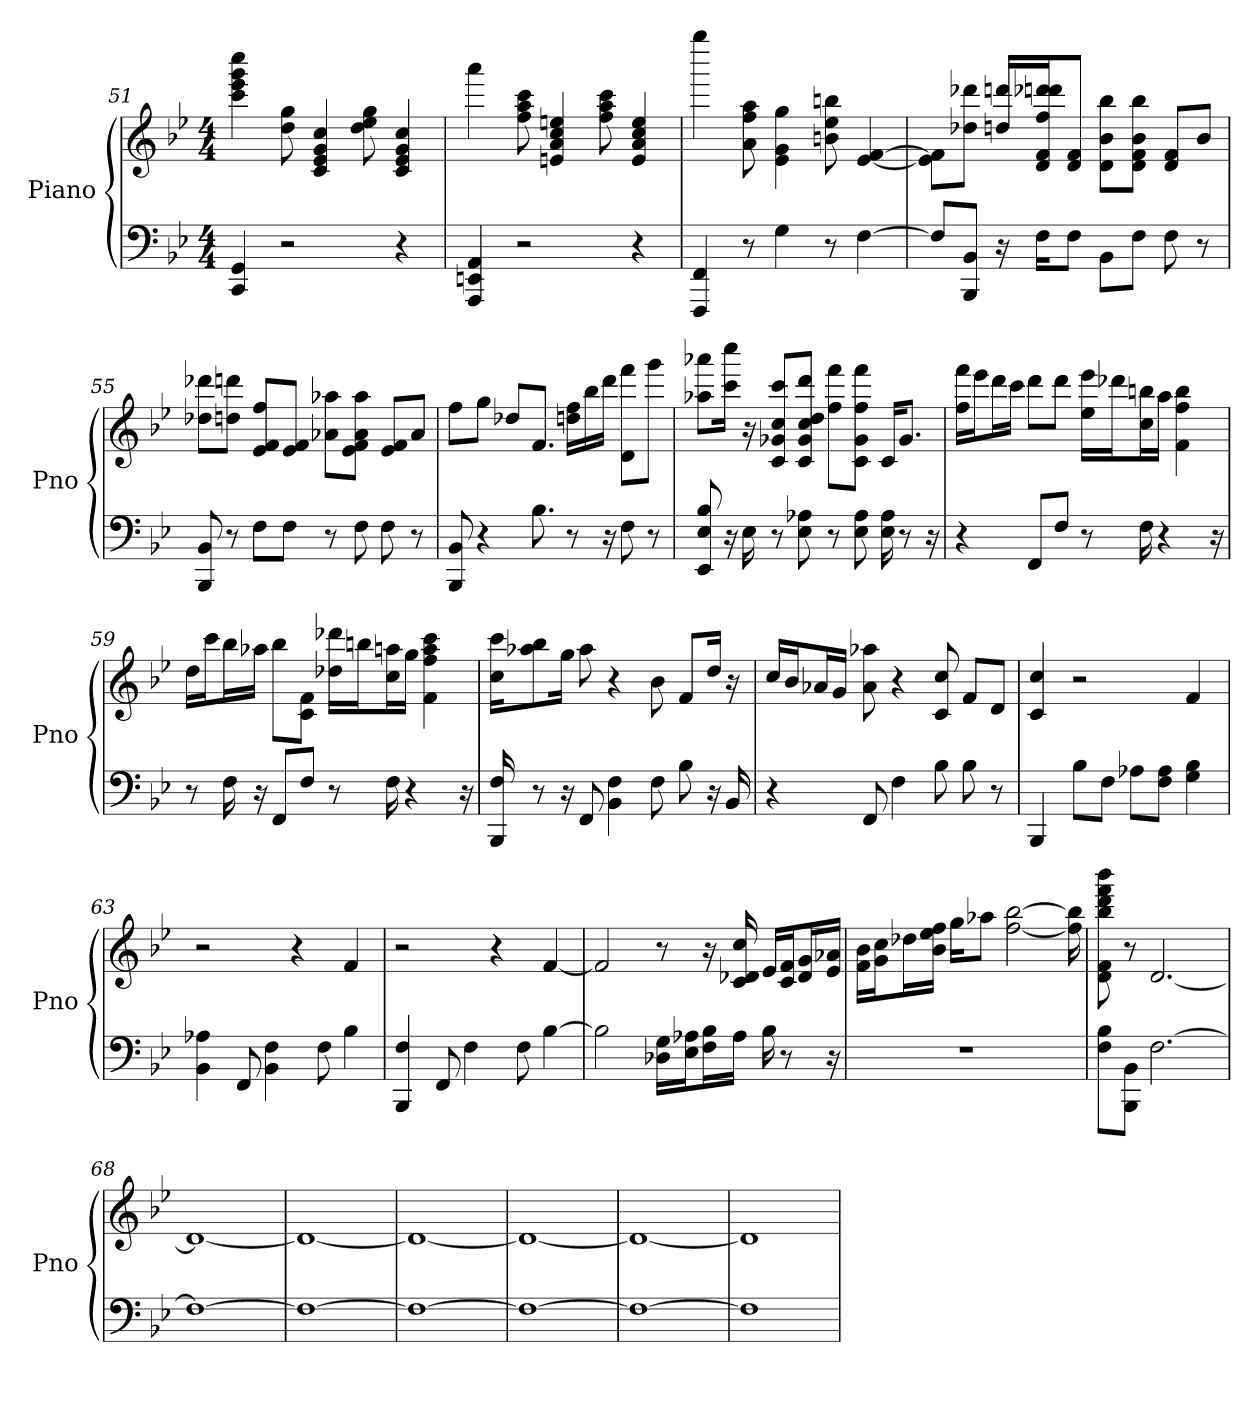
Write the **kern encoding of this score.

**kern	**kern
*part1	*part1
*staff2	*staff1
*I"Piano	*
*I'Pno	*
*clefF4	*clefG2
*k[b-e-]	*k[b-e-]
*B-:	*B-:
*M4/4	*M4/4
=51	=51
4GG 4CC	4ggg 4eee- 4ccc 4cccc
2r	8gg 8dd
.	4g 4e- 4cc 4c
.	8gg 8ee- 8dd
4r	4cc 4c 4g 4e-
=52	=52
4EE 4AAA 4AA	4aaa
2r	8aa 8ccc 8ff
.	4e 4ee 4a 4cc
.	8aa 8ccc 8ff
4r	4ee 4e 4cc 4a
=53	=53
4FFF 4FF	4gggg
8r	8ff 8aa 8a
4G	4e- 4gg 4g
8r	8bb 8ee- 8b
[4F	[4e- [4f
=54	=54
8F/L]	8e-]\ 8f]\L
8BB-/ 8BBB-/J	8dd-\ 8ddd-\J
16r	16dd/ 16ddd/LL
16F\KL	16ddd-/ 16ff/ 16d/ 16ddd/ 16f/J
8F\J	8d/ 8f/J
8BB-\L	8b-\ 8bb-\ 8d\L
8F\J	8d\ 8bb-\ 8f\ 8b-\J
8F	8f/ 8d/L
8r	8b-/J
=55	=55
8BB- 8BBB-	8ddd-\ 8dd-\L
8r	8ddd\ 8dd\J
8F\L	8f/ 8ff/ 8e-/L
8F\J	8e-/ 8f/J
8r	8aa-\ 8a-\L
8F	8f\ 8aa-\ 8a-\ 8e-\J
8F	8e-/ 8f/L
8r	8a-/J
=56	=56
8BBB- 8BB-	8ff\L
4r	8gg\J
.	8dd-/L
8.B-	8.f/J
8r	16dd\ 16ff\LL
.	16bb-\
16r	16ddd\JJ
8F	8fff\ 8d\L
8r	8ggg\J
=57	=57
8EE- 8B- 8E-	8aaa-\ 8aa-\L
16r	16ccc\ 16cccc\Jk
16E-	16r
8r	8c/ 8ccc/ 8g-/ 8cc/L
8A- 8E-	8g-/ 8ddd/ 8c/ 8dd/ 8cc/J
8r	8fff\ 8ff\L
8E- 8A-	8fff\ 8ff\ 8g-\ 8c\J
16E- 16A-	16c/KL
8r	8.g-/J
16r	.
=58	=58
4r	16fff\ 16ff\LL
.	16eee-\J
.	16ddd\L
.	16ccc\JJ
8FF/L	8ddd\L
8F/J	8ddd\J
8r	16eee-\ 16ee-\LL
.	16ddd-\J
16F	16cc\ 16bb\L
4r	16aa\JJ
.	4ff 4f 4bb
16r	.
=59	=59
8r	16dd\LL
.	16ccc\J
16F	16bb-\L
16r	16aa-\JJ
8FF/L	8bb-\L
8F/J	8c\ 8f\J
8r	16dd-\ 16ddd-\LL
.	16bb\J
16F	16aa\ 16cc\L
4r	16gg\JJ
.	4ccc 4aa 4f 4ff
16r	.
=60	=60
16BBB- 16F	16cc\ 16ccc\KL
8r	8bb-\ 8aa-\
16r	16gg\Jk
8FF	8aa-
4BB- 4F	4r
8F	8b-
8B-	8f/L
16r	16dd/Jk
16BB-	16r
=61	=61
4r	16cc/LL
.	16b-/J
.	16a-/L
.	16g/JJ
8FF	8aa- 8a-
4F	4r
8B-	8c 8cc
8B-	8f/L
8r	8d/J
=62	=62
4BBB-	4c 4cc
8B-\L	2r
8F\J	.
8A-\L	.
8F\ 8A-\J	.
4G 4B-	4f
=63	=63
4BB- 4A-	2r
8FF	.
4F 4BB-	.
.	4r
8F	.
4B-	4f
=64	=64
4F 4BBB-	2r
8FF	.
4F	.
.	4r
8F	.
[4B-	[4f
=65	=65
2B-]	2f]
16D-\ 16G\LL	8r
16E-\ 16A-\J	.
16F\ 16B-\L	16r
16A-\JJ	16c 16cc 16d-
16B-	16e-/LL
8r	16c/ 16f/J
.	16d-/ 16g/L
16r	16e-/ 16a-/JJ
=66	=66
1r	16b-\ 16f\LL
.	16cc\ 16g\J
.	16dd-\L
.	16b-\ 16ee-\ 16ff\JJ
.	16gg\KL
.	8aa-\J
.	[2bb- [2ff
.	16bb-] 16ff]
=67	=67
8F\ 8B-\L	8bbb- 8fff 8ddd 8d 8f 8bb-
8BBB-\ 8BB-\J	8r
[2.F	[2.d
=68	=68
1F_	1d_
=69	=69
1F_	1d_
=70	=70
1F_	1d_
=71	=71
1F_	1d_
=72	=72
1F_	1d_
=73	=73
1F]	1d]
=	=
*-	*-
